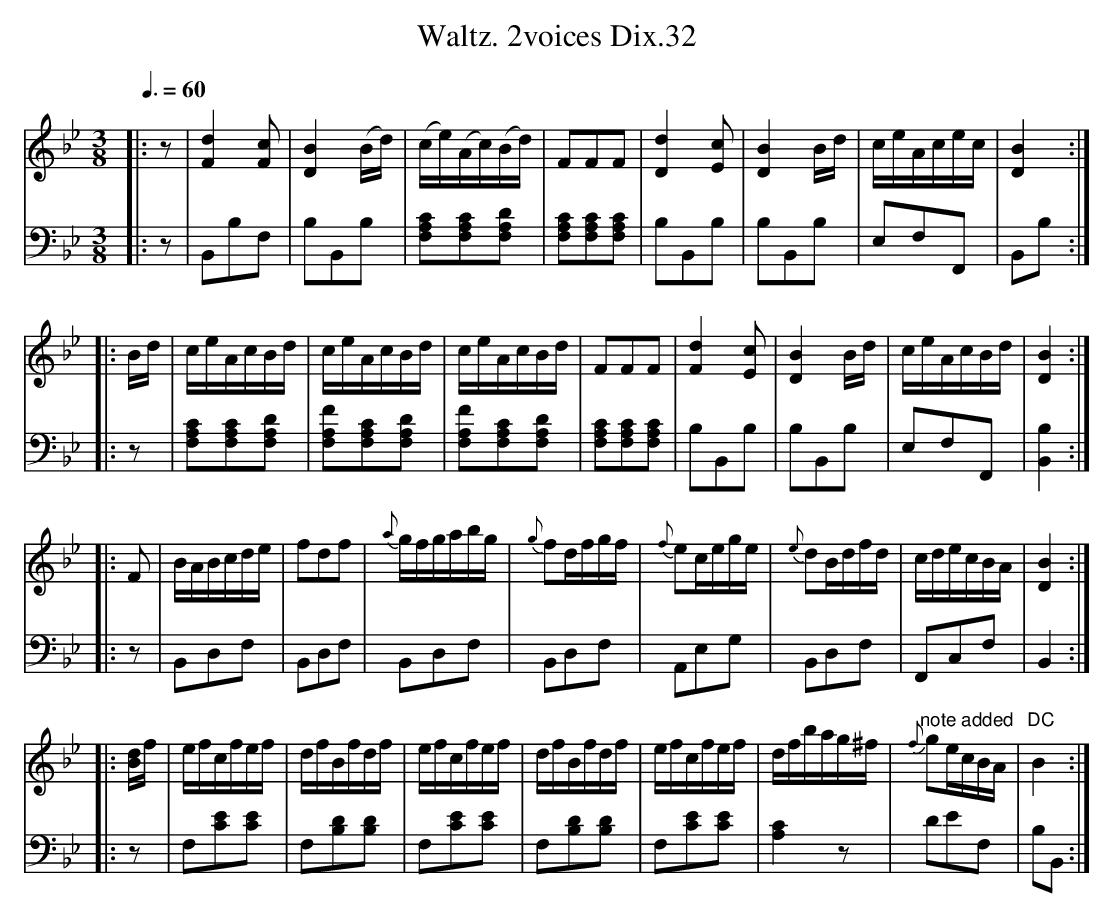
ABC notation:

X:1
T:Waltz. 2voices Dix.32
M:3/8
L:1/8
Q:3/8=60
K:Bb
[V:1]|:z|[d2F2][cF]|[B2D2](B/d/)|(c/e/)(A/c/)(B/d/)|FFF|[d2D2][cE]|[B2D2]B/d/|c/e/A/c/e/c/|[B2D2]:|
[V:2]|:z|B,,B,F,|B,B,,B,|[CA,F,][CA,F,][DA,F,]|[CA,F,][CA,F,][CA,F,]|B,B,,B,|B,B,,B,|E,F,F,,|B,,B,:|
[V:1]|:B/d/|c/e/A/c/B/d/|c/e/A/c/B/d/|c/e/A/c/B/d/|FFF|[d2F2][cE]|[B2D2] B/d/|c/e/A/c/B/d/|[B2D2]:|
[V:2]|:z|[CA,F,][CA,F,][DA,F,]|[FA,F,][CA,F,][DA,F,]|[FA,F,][CA,F,][DA,F,]|[CA,F,][CA,F,][CA,F,]|B,B,,B,|B,B,,B,|E,F,F,,|[B,2B,,2]:|
[V:1]|:F|B/A/B/c/d/e/|fdf|{a}g/f/g/a/b/g/|{g}fd/f/g/f/|{f}ec/e/g/e/|{e}dB/d/f/d/|c/d/e/c/B/A/|[B2D2]:|
[V:2]|:z|B,,D,F,|B,,D,F,|B,,D,F,|B,,D,F,|A,,E,G,|B,,D,F,|F,,C,F,|B,,2:|
[V:1]|:[d/B/]f/|e/f/c/f/e/f/|d/f/B/f/d/f/|e/f/c/f/e/f/|d/f/B/f/d/f/|e/f/c/f/e/f/|d/f/b/a/g/^f/|{f}"note added"ge/c/B/A/|"DC"B2:|
[V:2]|:z|F,[CE][CE]|F,[B,D][B,D]|F,[CE][CE]|F,[B,D][B,D]|F,[CE][CE]|[C2A,2]z|DEF,|B,B,,:|
